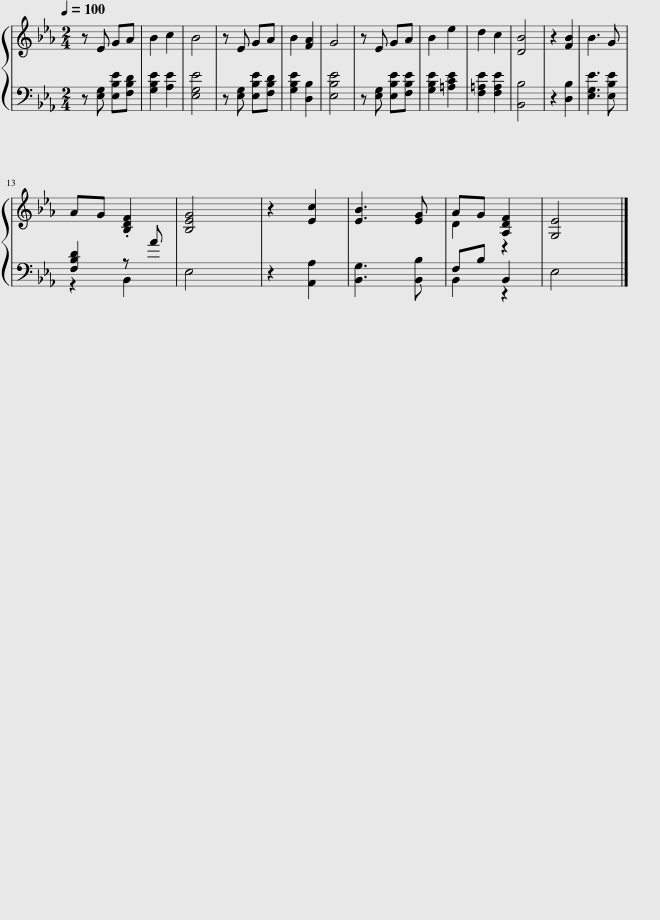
X:1
%%score { ( 1 4 ) | ( 2 3 ) }
L:1/8
Q:1/4=100
M:2/4
I:linebreak $
K:Eb
V:1 treble
V:4 treble
V:2 bass
V:3 bass
V:1
 z E GA | B2 c2 | B4 | z E GA | B2 [FA]2 | %5
 G4 | z E GA | B2 e2 | d2 c2 | [DB]4 | %10
 z2 [FB]2 | B3 G |$ AG .[B,DF]2 | [B,EG]4 | z2 [Ec]2 | %15
 [EB]3 [EG] | AG [A,DF]2 | [G,E]4 |] %18
V:2
 z [E,G,] [E,B,E][F,B,D] | [G,B,E]2 [A,E]2 | [E,G,E]4 | z [E,G,] [E,B,E][F,B,D] | [G,B,E]2 [D,B,]2 | %5
 [E,B,E]4 | z [E,G,] [E,B,E][F,B,E] | [G,B,E]2 [=A,CE]2 | [F,=A,E]2 [F,A,E]2 | [B,,B,]4 | %10
 z2 [D,B,]2 | [E,G,E]3 [E,B,E] |$ [F,B,D]2 z A | E,4 | z2 [A,,A,]2 | %15
 [B,,G,]3 [B,,B,] | F,B, B,,2 | E,4 |] %18
V:3
 x4 | x4 | x4 | x4 | x4 | %5
 x4 | x4 | x4 | x4 | x4 | %10
 x4 | x4 |$ z2 B,,2 | x4 | x4 | %15
 x4 | B,,2 z2 | x4 |] %18
V:4
 x4 | x4 | x4 | x4 | x4 | %5
 x4 | x4 | x4 | x4 | x4 | %10
 x4 | x4 |$ x4 | x4 | x4 | %15
 x4 | D2 z2 | x4 |] %18
